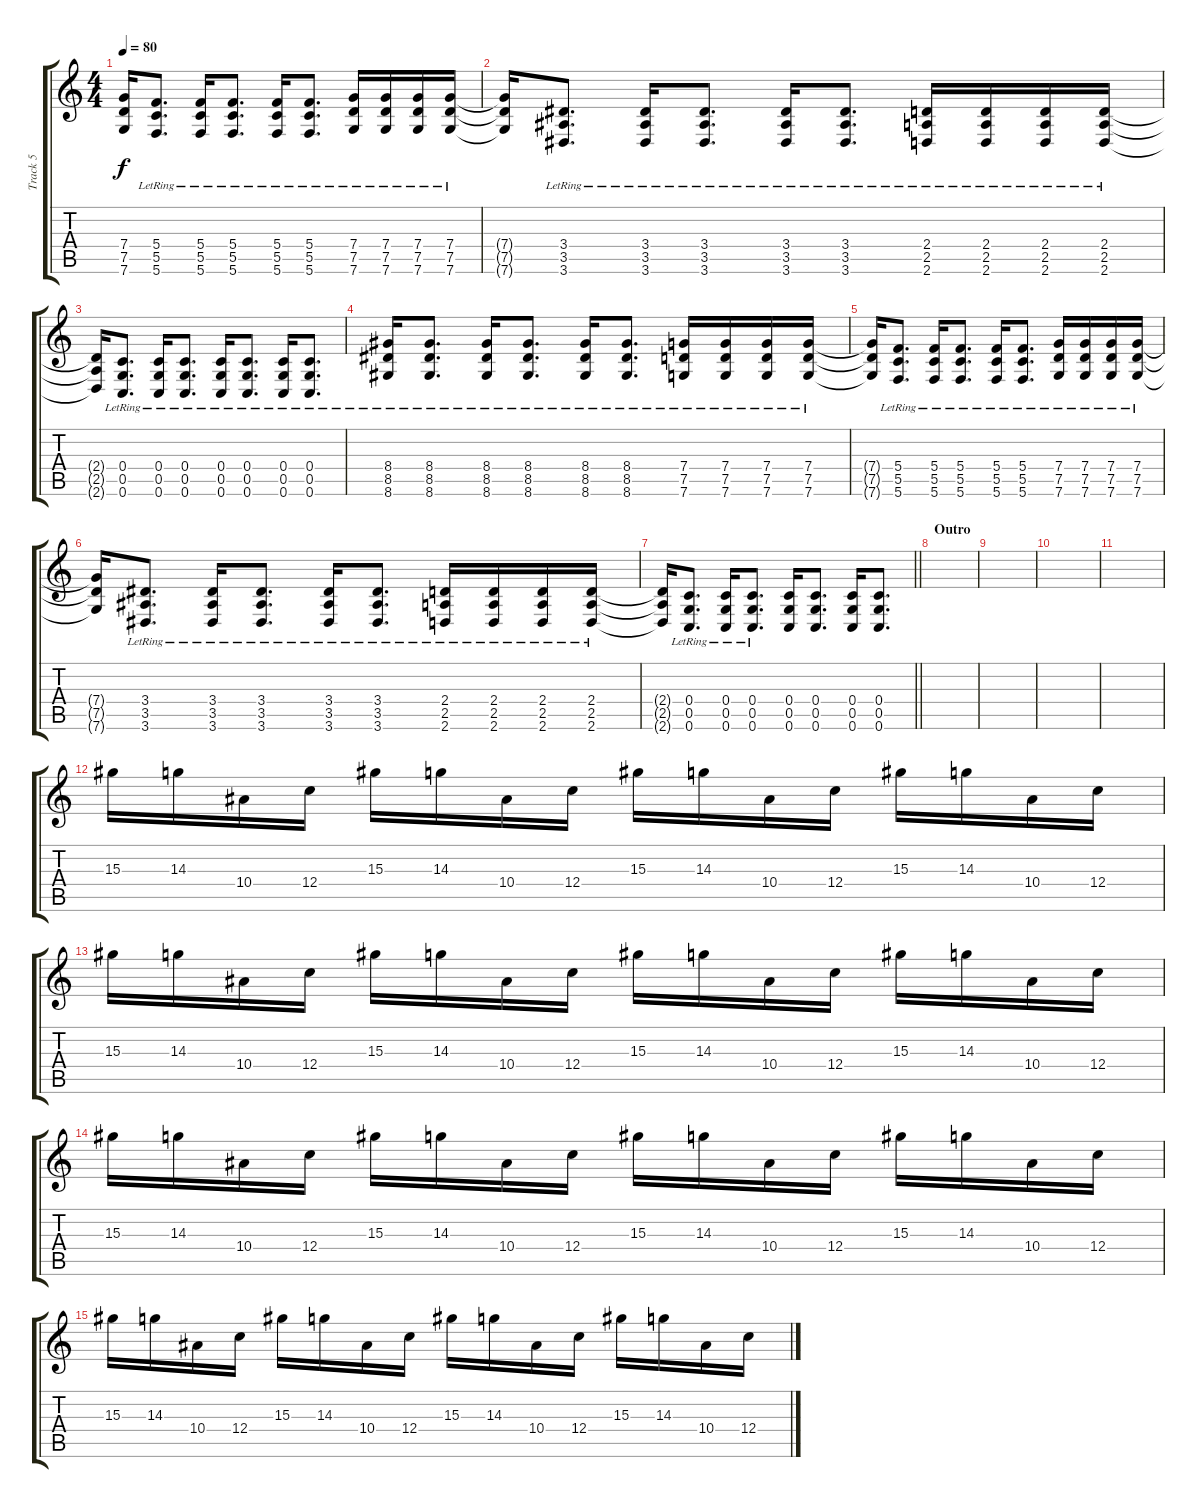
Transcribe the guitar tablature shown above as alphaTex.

\track ("Track 5" "Track 5") {instrument distortionguitar}
\staff {score tabs}
\tuning (D4 A3 F3 C3 G2 C2) {hide}
\ts (4 4)
\tempo 80
\clef g2
\ks c
(7.4{t} 7.5{t} 7.6{t}).16{dy f} (5.4{lr} 5.5{lr} 5.6{lr}).8{d} (5.4{lr} 5.5{lr} 5.6{lr}).16 (5.4{lr} 5.5{lr} 5.6{lr}).8{d} (5.4{lr} 5.5{lr} 5.6{lr}).16 (5.4{lr} 5.5{lr} 5.6{lr}).8{d} (7.4{lr} 7.5{lr} 7.6{lr}).16 (7.4{lr} 7.5{lr} 7.6{lr}).16 (7.4{lr} 7.5{lr} 7.6{lr}).16 (7.4{lr} 7.5{lr} 7.6{lr}).16 |
(7.4{t} 7.5{t} 7.6{t}).16 (3.4{lr} 3.5{lr} 3.6{lr}).8{d} (3.4{lr} 3.5{lr} 3.6{lr}).16 (3.4{lr} 3.5{lr} 3.6{lr}).8{d} (3.4{lr} 3.5{lr} 3.6{lr}).16 (3.4{lr} 3.5{lr} 3.6{lr}).8{d} (2.4{lr} 2.5{lr} 2.6{lr}).16 (2.4{lr} 2.5{lr} 2.6{lr}).16 (2.4{lr} 2.5{lr} 2.6{lr}).16 (2.4{lr} 2.5{lr} 2.6{lr}).16 |
(2.4{t} 2.5{t} 2.6{t}).16 (0.4{lr} 0.5{lr} 0.6{lr}).8{d} (0.4{lr} 0.5{lr} 0.6{lr}).16 (0.4{lr} 0.5{lr} 0.6{lr}).8{d} (0.4{lr} 0.5{lr} 0.6{lr}).16 (0.4{lr} 0.5{lr} 0.6{lr}).8{d} (0.4{lr} 0.5{lr} 0.6{lr}).16 (0.4{lr} 0.5{lr} 0.6{lr}).8{d} |
(8.4{lr} 8.5{lr} 8.6{lr}).16 (8.4{lr} 8.5{lr} 8.6{lr}).8{d} (8.4{lr} 8.5{lr} 8.6{lr}).16 (8.4{lr} 8.5{lr} 8.6{lr}).8{d} (8.4{lr} 8.5{lr} 8.6{lr}).16 (8.4{lr} 8.5{lr} 8.6{lr}).8{d} (7.4{lr} 7.5{lr} 7.6{lr}).16 (7.4{lr} 7.5{lr} 7.6{lr}).16 (7.4{lr} 7.5{lr} 7.6{lr}).16 (7.4{lr} 7.5{lr} 7.6{lr}).16 |
(7.4{t} 7.5{t} 7.6{t}).16 (5.4{lr} 5.5{lr} 5.6{lr}).8{d} (5.4{lr} 5.5{lr} 5.6{lr}).16 (5.4{lr} 5.5{lr} 5.6{lr}).8{d} (5.4{lr} 5.5{lr} 5.6{lr}).16 (5.4{lr} 5.5{lr} 5.6{lr}).8{d} (7.4{lr} 7.5{lr} 7.6{lr}).16 (7.4{lr} 7.5{lr} 7.6{lr}).16 (7.4{lr} 7.5{lr} 7.6{lr}).16 (7.4{lr} 7.5{lr} 7.6{lr}).16 |
(7.4{t} 7.5{t} 7.6{t}).16 (3.4{lr} 3.5{lr} 3.6{lr}).8{d} (3.4{lr} 3.5{lr} 3.6{lr}).16 (3.4{lr} 3.5{lr} 3.6{lr}).8{d} (3.4{lr} 3.5{lr} 3.6{lr}).16 (3.4{lr} 3.5{lr} 3.6{lr}).8{d} (2.4{lr} 2.5{lr} 2.6{lr}).16 (2.4{lr} 2.5{lr} 2.6{lr}).16 (2.4{lr} 2.5{lr} 2.6{lr}).16 (2.4{lr} 2.5{lr} 2.6{lr}).16 |
\barLineRight lightlight
(2.4{t} 2.5{t} 2.6{t}).16 (0.4{lr} 0.5{lr} 0.6{lr}).8{d} (0.4{lr} 0.5{lr} 0.6{lr}).16 (0.4{lr} 0.5{lr} 0.6{lr}).8{d} (0.4 0.5 0.6).16 (0.4 0.5 0.6).8{d} (0.4 0.5 0.6).16 (0.4 0.5 0.6).8{d} |
\section ("" "Outro")
|
|
|
|
15.3.16{volume 9 instrument electricguitarjazz} 14.3.16 10.4.16 12.4.16 15.3.16 14.3.16 10.4.16 12.4.16 15.3.16 14.3.16 10.4.16 12.4.16 15.3.16 14.3.16 10.4.16 12.4.16 |
15.3.16{volume 0} 14.3.16 10.4.16 12.4.16 15.3.16 14.3.16 10.4.16 12.4.16 15.3.16 14.3.16 10.4.16 12.4.16 15.3.16 14.3.16 10.4.16 12.4.16 |
15.3.16 14.3.16 10.4.16 12.4.16 15.3.16 14.3.16 10.4.16 12.4.16 15.3.16 14.3.16 10.4.16 12.4.16 15.3.16 14.3.16 10.4.16 12.4.16 |
15.3.16 14.3.16 10.4.16 12.4.16 15.3.16 14.3.16 10.4.16 12.4.16 15.3.16 14.3.16 10.4.16 12.4.16 15.3.16 14.3.16 10.4.16 12.4.16
